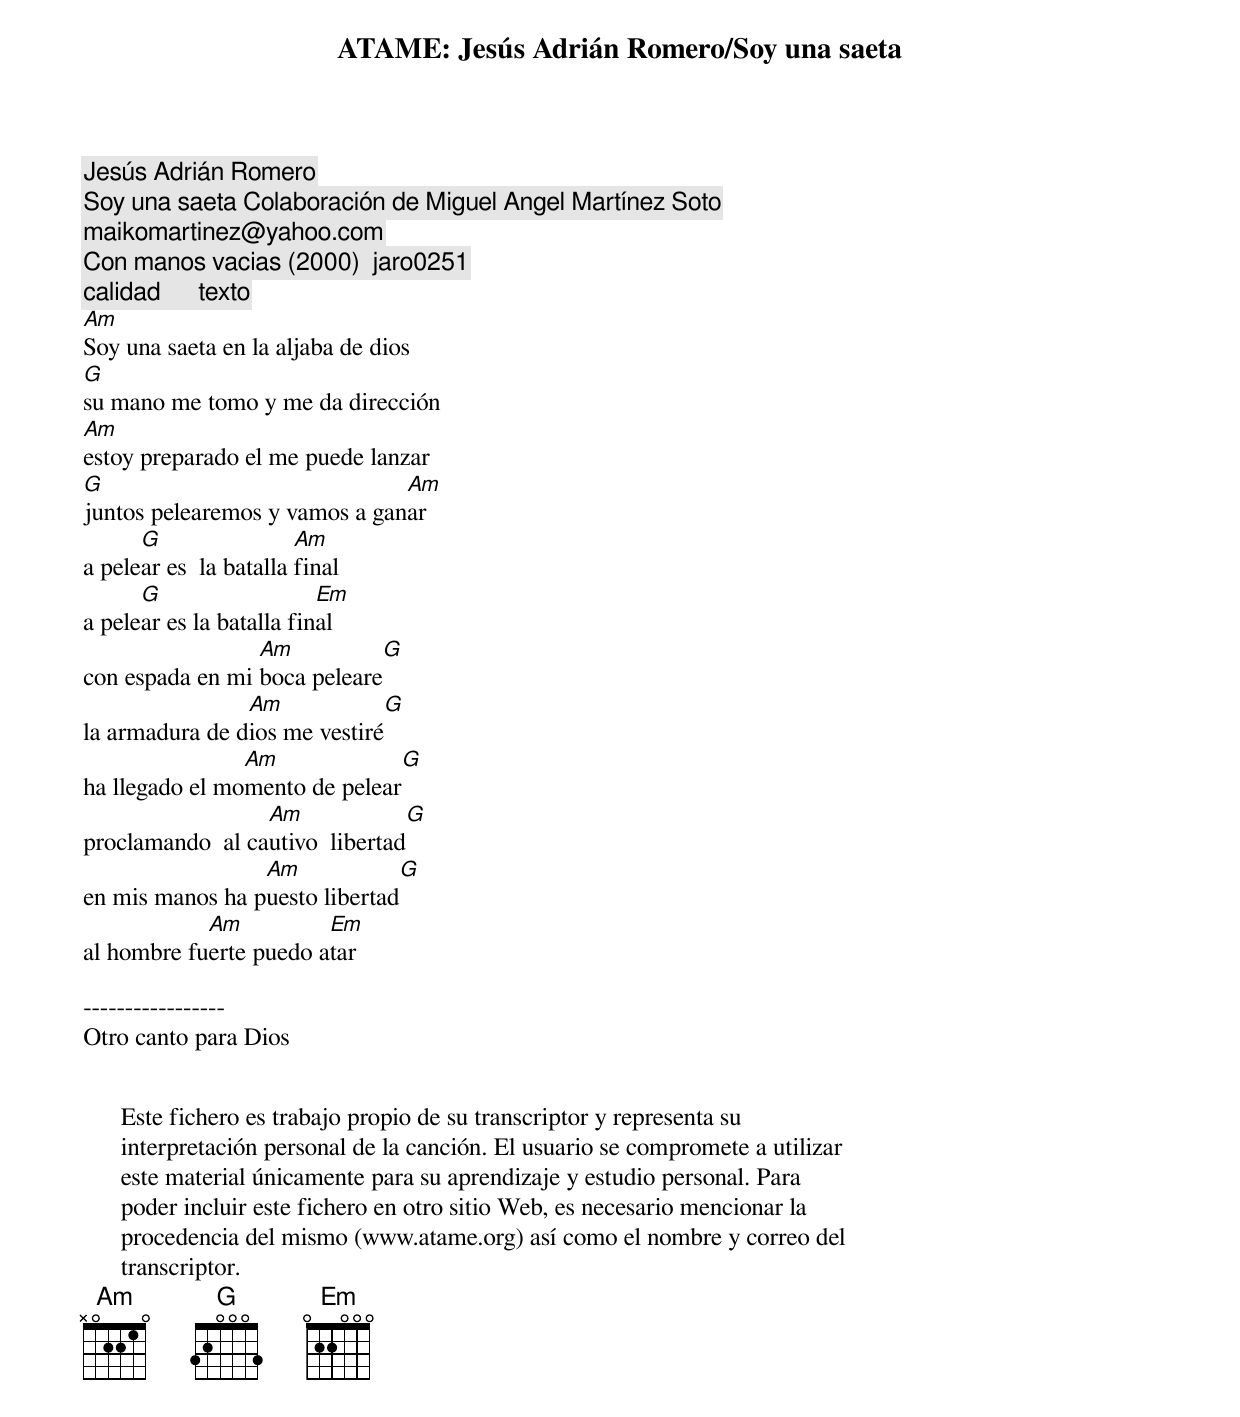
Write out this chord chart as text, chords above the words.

ATAME: Jesús Adrián Romero/Soy una saeta

      Jesús Adrián Romero
      Soy una saeta Colaboración de Miguel Angel Martínez Soto
      maikomartinez@yahoo.com
      Con manos vacias (2000)  jaro0251
      calidad      texto
Am
Soy una saeta en la aljaba de dios
G
su mano me tomo y me da dirección
Am
estoy preparado el me puede lanzar
G                              Am
juntos pelearemos y vamos a ganar
      G                 Am
a pelear es  la batalla final
      G                   Em
a pelear es la batalla final
                 Am           G
con espada en mi boca peleare
                Am             G
la armadura de dios me vestiré
                Am             G
ha llegado el momento de pelear
                  Am             G
proclamando  al cautivo  libertad
                 Am              G
en mis manos ha puesto libertad
            Am          Em
al hombre fuerte puedo atar

-----------------
Otro canto para Dios


      Este fichero es trabajo propio de su transcriptor y representa su
      interpretación personal de la canción. El usuario se compromete a utilizar
      este material únicamente para su aprendizaje y estudio personal. Para
      poder incluir este fichero en otro sitio Web, es necesario mencionar la
      procedencia del mismo (www.atame.org) así como el nombre y correo del
      transcriptor.
